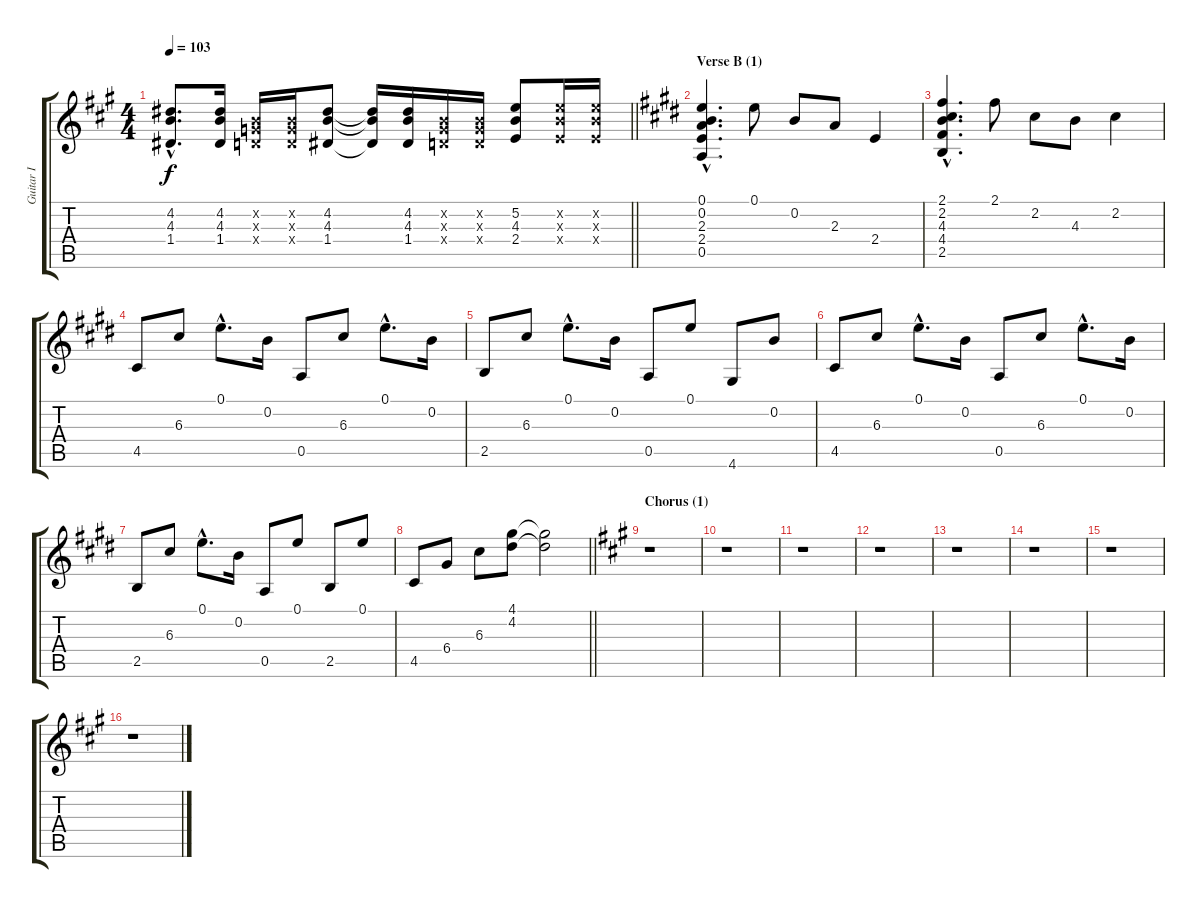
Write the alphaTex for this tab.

\track ("Guitar I" "Guitar I") {instrument distortionguitar}
\staff {score tabs}
\tuning (E4 B3 G3 D3 A2 E2) {hide}
\ts (4 4)
\tempo 103
\clef g2
\barLineRight lightlight
\ks f#minor
(4.2{hac} 4.3{hac} 1.4{hac}).8{d dy f} (4.2 4.3 1.4).16 (0.2{x} 0.3{x} 0.4{x}).16 (0.2{x} 0.3{x} 0.4{x}).16 (4.2 4.3 1.4).8 (4.2{t} 4.3{t} 1.4{t}).16 (4.2 4.3 1.4).16 (0.2{x} 0.3{x} 0.4{x}).16 (0.2{x} 0.3{x} 0.4{x}).16 (5.2 4.3 2.4).8 (5.2{x} 4.3{x} 2.4{x}).16 (5.2{x} 4.3{x} 2.4{x}).16 |
\section ("" "Verse B (1)")
\ks c#minor
(0.1{hac} 0.2{hac} 2.3{hac} 2.4{hac} 0.5{hac}).4{d} 0.1.8 0.2.8 2.3.8 2.4.4 |
(2.1{hac} 2.2{hac} 4.3{hac} 4.4{hac} 2.5{hac}).4{d} 2.1.8 2.2.8 4.3.8 2.2.4 |
4.5.8 6.3.8 0.1{hac}.8{d} 0.2.16 0.5.8 6.3.8 0.1{hac}.8{d} 0.2.16 |
2.5.8 6.3.8 0.1{hac}.8{d} 0.2.16 0.5.8 0.1.8 4.6.8 0.2.8 |
4.5.8 6.3.8 0.1{hac}.8{d} 0.2.16 0.5.8 6.3.8 0.1{hac}.8{d} 0.2.16 |
2.5.8 6.3.8 0.1{hac}.8{d} 0.2.16 0.5.8 0.1.8 2.5.8 0.1.8 |
\barLineRight lightlight
4.5.8 6.4.8 6.3.8 (4.1 4.2).8 (4.1{t} 4.2{t}).2 |
\section ("" "Chorus (1)")
\ks f#minor
r.1 |
r.1 |
r.1 |
r.1 |
r.1 |
r.1 |
r.1 |
r.1
